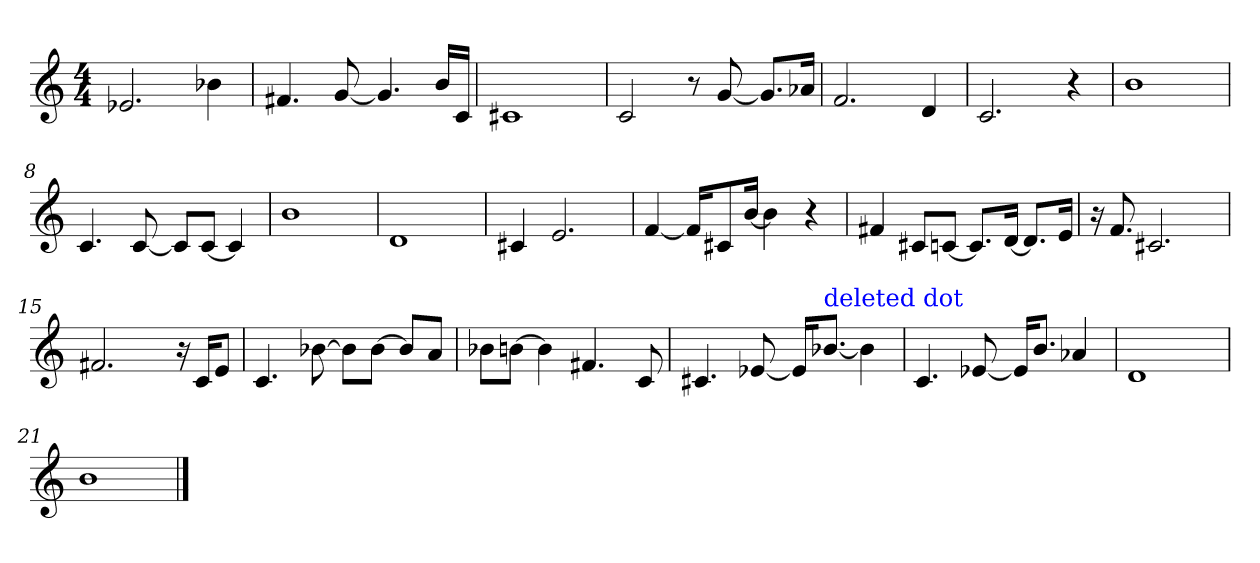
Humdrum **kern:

**kern
*part1
*staff1
*clefG2
*M4/4
=1
2.e-X
4b-X
=2
4.f#X
[8g
4.g]
16b/LL
16c/JJ
=3
1c#X
=4
2c
8r
[8g
8.g/L]
16a-X/Jk
=5
2.f
4d
=6
2.c
4r
=7
1b
=8
4.c
[8c
8c/L]
[8c/J
4c]
=9
1b
=10
1d
=11
4c#X
2.e
=12
[4f
16f/KL]
8c#X/
[16b/Jk
4b]
4r
=13
4f#X
8c#X/L
[8cn/J
8.c/L]
[16d/Jk
8.d/L]
16e/Jk
=14
16r
8.f
2.c#X
=15
2.f#X
16r
16c/KL
8e/J
=16
4.c
[8b-X
8b-\L]
[8b-\J
8b-/L]
8a/J
=17
8b-X\L
[8bn\J
4b]
4.f#X
8c
=18
4.c#X
[8e-X
16e-/KL]
!LO:TX:color=#0000FF:t=deleted dot
[8.b-Xi/J
4b-]
=19
4.c
[8e-X
16e-/KL]
8.b/J
4a-X
=20
1d
=21
1b
==
*-
